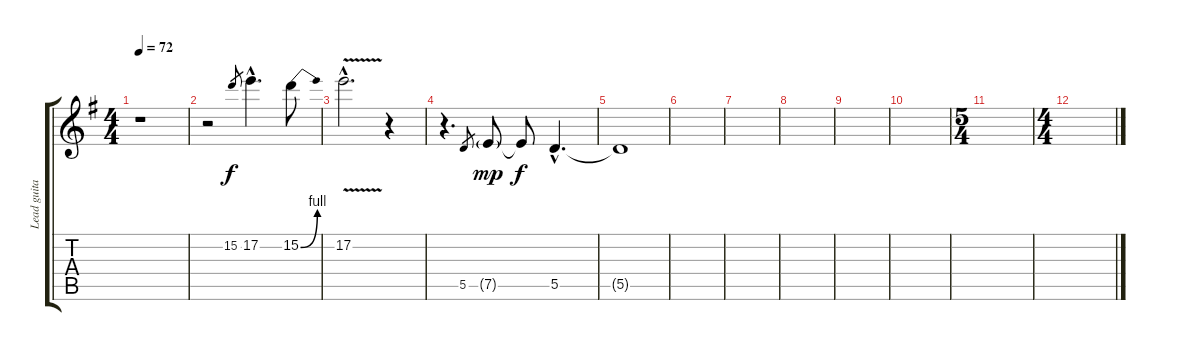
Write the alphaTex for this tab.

\track ("Lead guitar" "Lead guita") {instrument distortionguitar}
\staff {score tabs}
\tuning (E4 B3 G3 D3 A2 E2) {hide}
\ts (4 4)
\tempo 72
\clef g2
\ks g
r.1{dy f instrument distortionguitar} |
r.2 15.2.8{gr} 17.2{hac}.4{d} 15.2{be (bend 0 0 60 4)}.8 |
17.2{v hac}.2{d} r.4 |
r.4{d} 5.5.8{gr} 7.5{g}.8{dy mp} 7.5{t}.8{dy f} 5.5{hac}.4{d} |
5.5{t}.1 |
|
|
|
|
|
\ts (5 4)
|
\ts (4 4)
